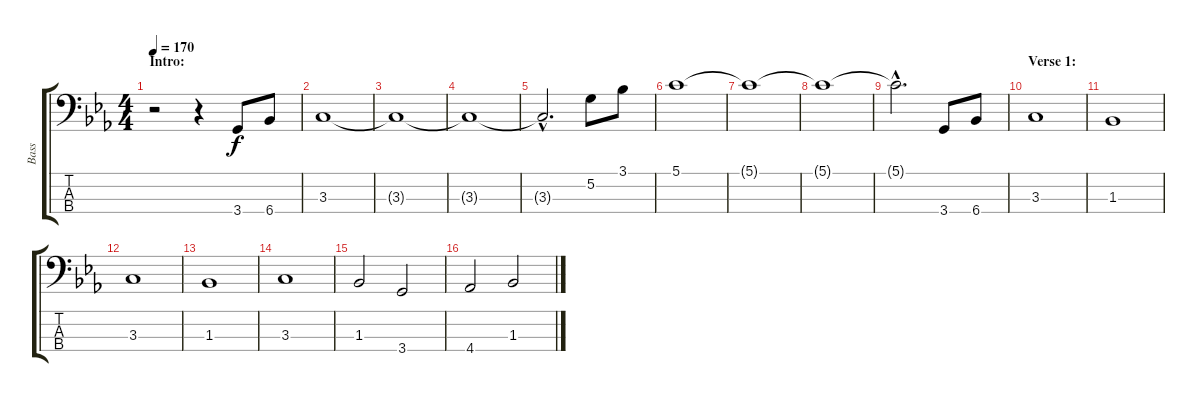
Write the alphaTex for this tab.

\track ("Bass" "Bass") {instrument electricbassfinger}
\staff {score tabs}
\tuning (G2 D2 A1 E1) {hide}
\ts (4 4)
\section ("" "Intro:")
\tempo 170
\clef f4
\ks cminor
r.2{dy f volume 13 balance 8 instrument electricbassfinger} r.4 3.4.8 6.4.8 |
3.3.1 |
3.3{t}.1 |
3.3{t}.1 |
3.3{hac t}.2{d} 5.2.8 3.1.8 |
5.1.1 |
5.1{t}.1 |
5.1{t}.1 |
5.1{hac t}.2{d} 3.4.8 6.4.8 |
\section ("" "Verse 1:")
3.3.1 |
1.3.1 |
3.3.1 |
1.3.1 |
3.3.1 |
1.3.2 3.4.2 |
4.4.2 1.3.2
